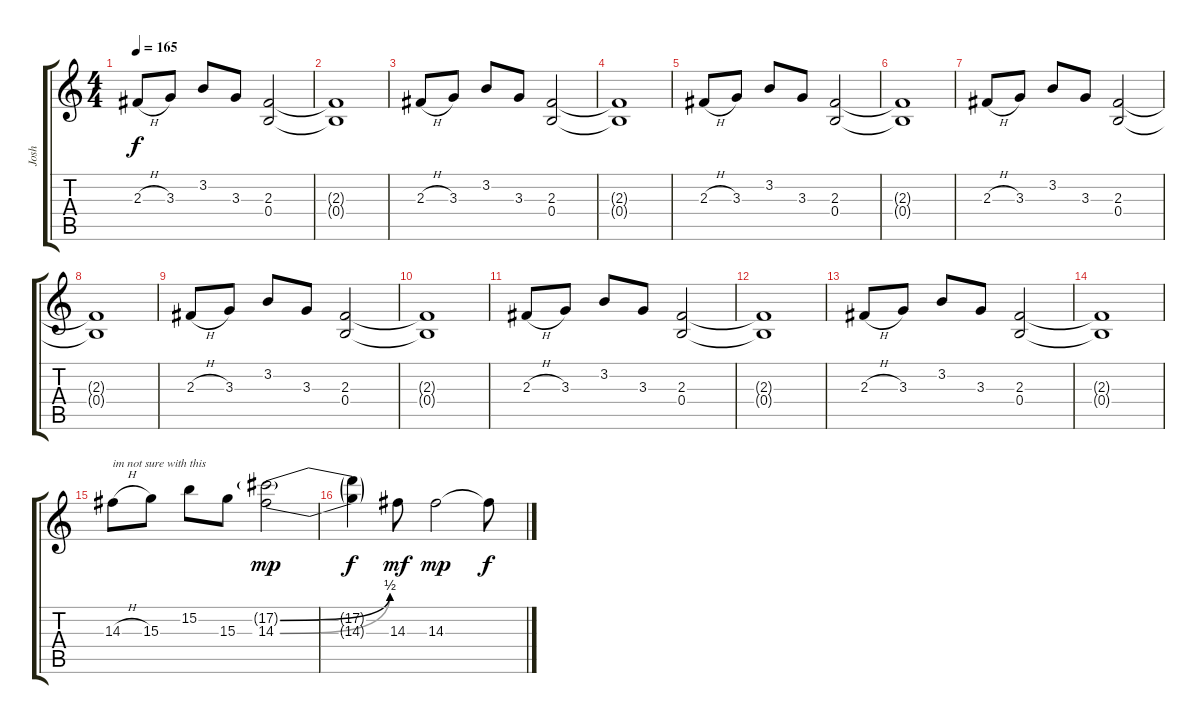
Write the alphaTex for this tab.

\track ("Josh" "Josh") {instrument overdrivenguitar}
\staff {score tabs}
\tuning (Db4 Ab3 E3 B2 Gb2 B1) {hide}
\ts (4 4)
\tempo 165
\clef g2
\ks c
2.3{h}.8{dy f instrument overdrivenguitar} 3.3.8 3.2.8 3.3.8 (2.3 0.4).2 |
(2.3{t} 0.4{t}).1 |
2.3{h}.8 3.3.8 3.2.8 3.3.8 (2.3 0.4).2 |
(2.3{t} 0.4{t}).1 |
2.3{h}.8 3.3.8 3.2.8 3.3.8 (2.3 0.4).2 |
(2.3{t} 0.4{t}).1 |
2.3{h}.8 3.3.8 3.2.8 3.3.8 (2.3 0.4).2 |
(2.3{t} 0.4{t}).1 |
2.3{h}.8 3.3.8 3.2.8 3.3.8 (2.3 0.4).2 |
(2.3{t} 0.4{t}).1 |
2.3{h}.8 3.3.8 3.2.8 3.3.8 (2.3 0.4).2 |
(2.3{t} 0.4{t}).1 |
2.3{h}.8 3.3.8 3.2.8 3.3.8 (2.3 0.4).2 |
(2.3{t} 0.4{t}).1 |
14.3{h}.8{txt "im not sure with this"} 15.3.8 15.2.8 15.3.8 (17.2{be (bend 0 0 60 2) g} 14.3{be (bend 0 0 60 2)}).2{dy mp} |
(17.2{t} 14.3{t}).4{dy f} 14.3.8{dy mf} 14.3.2{dy mp} 14.3{t}.8{dy f}
